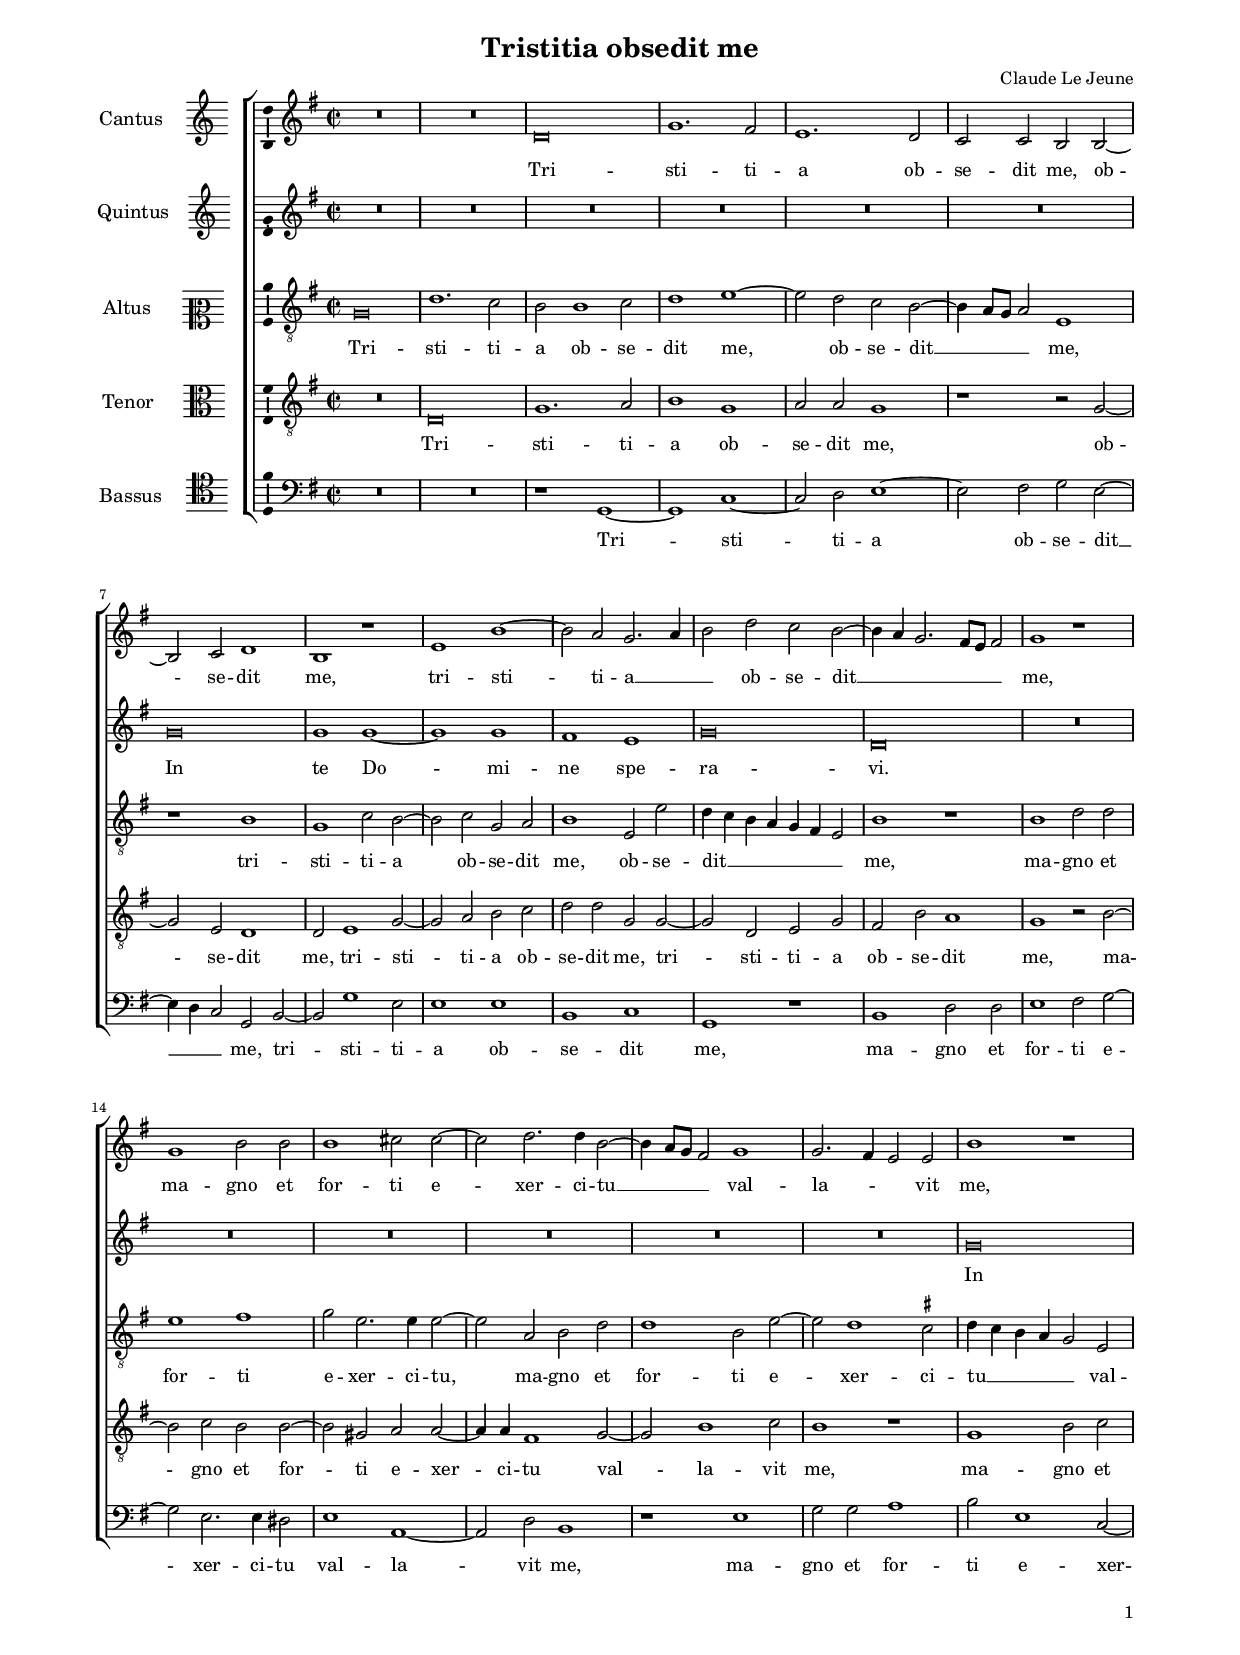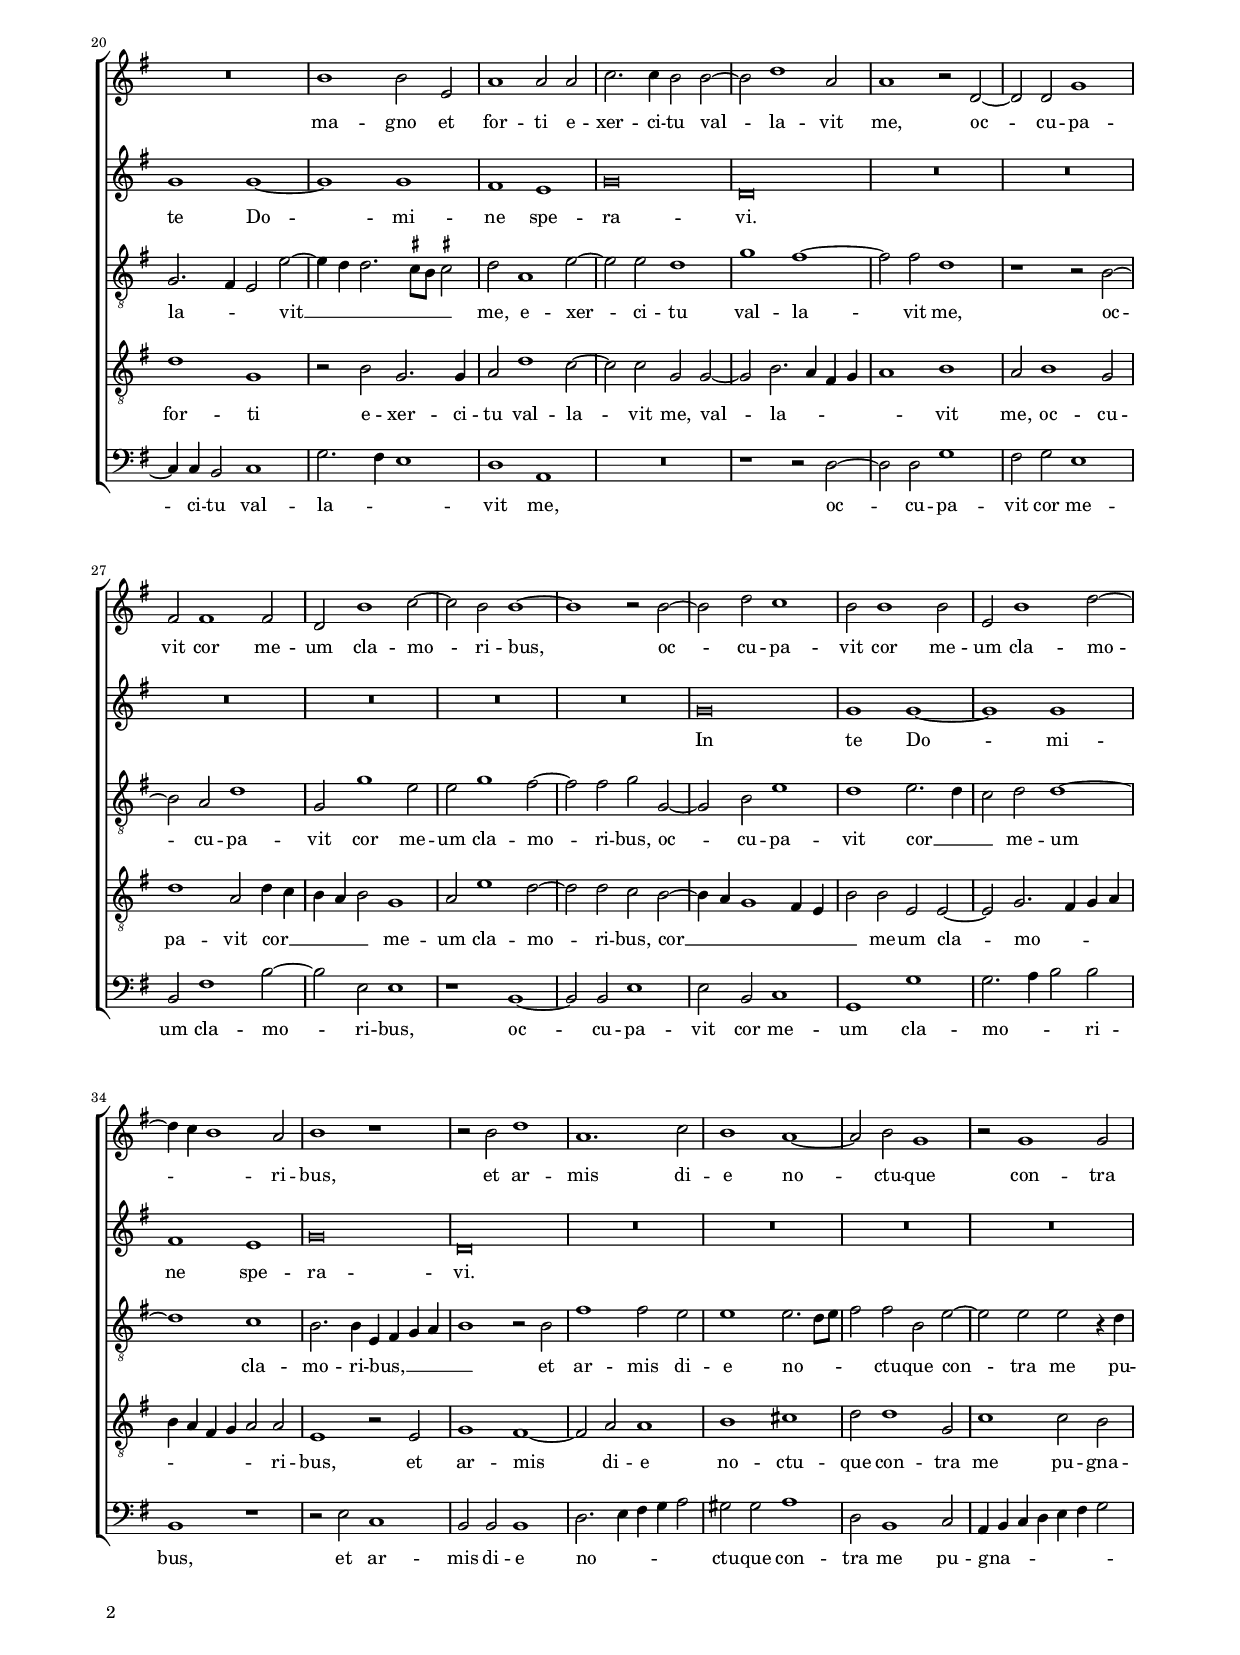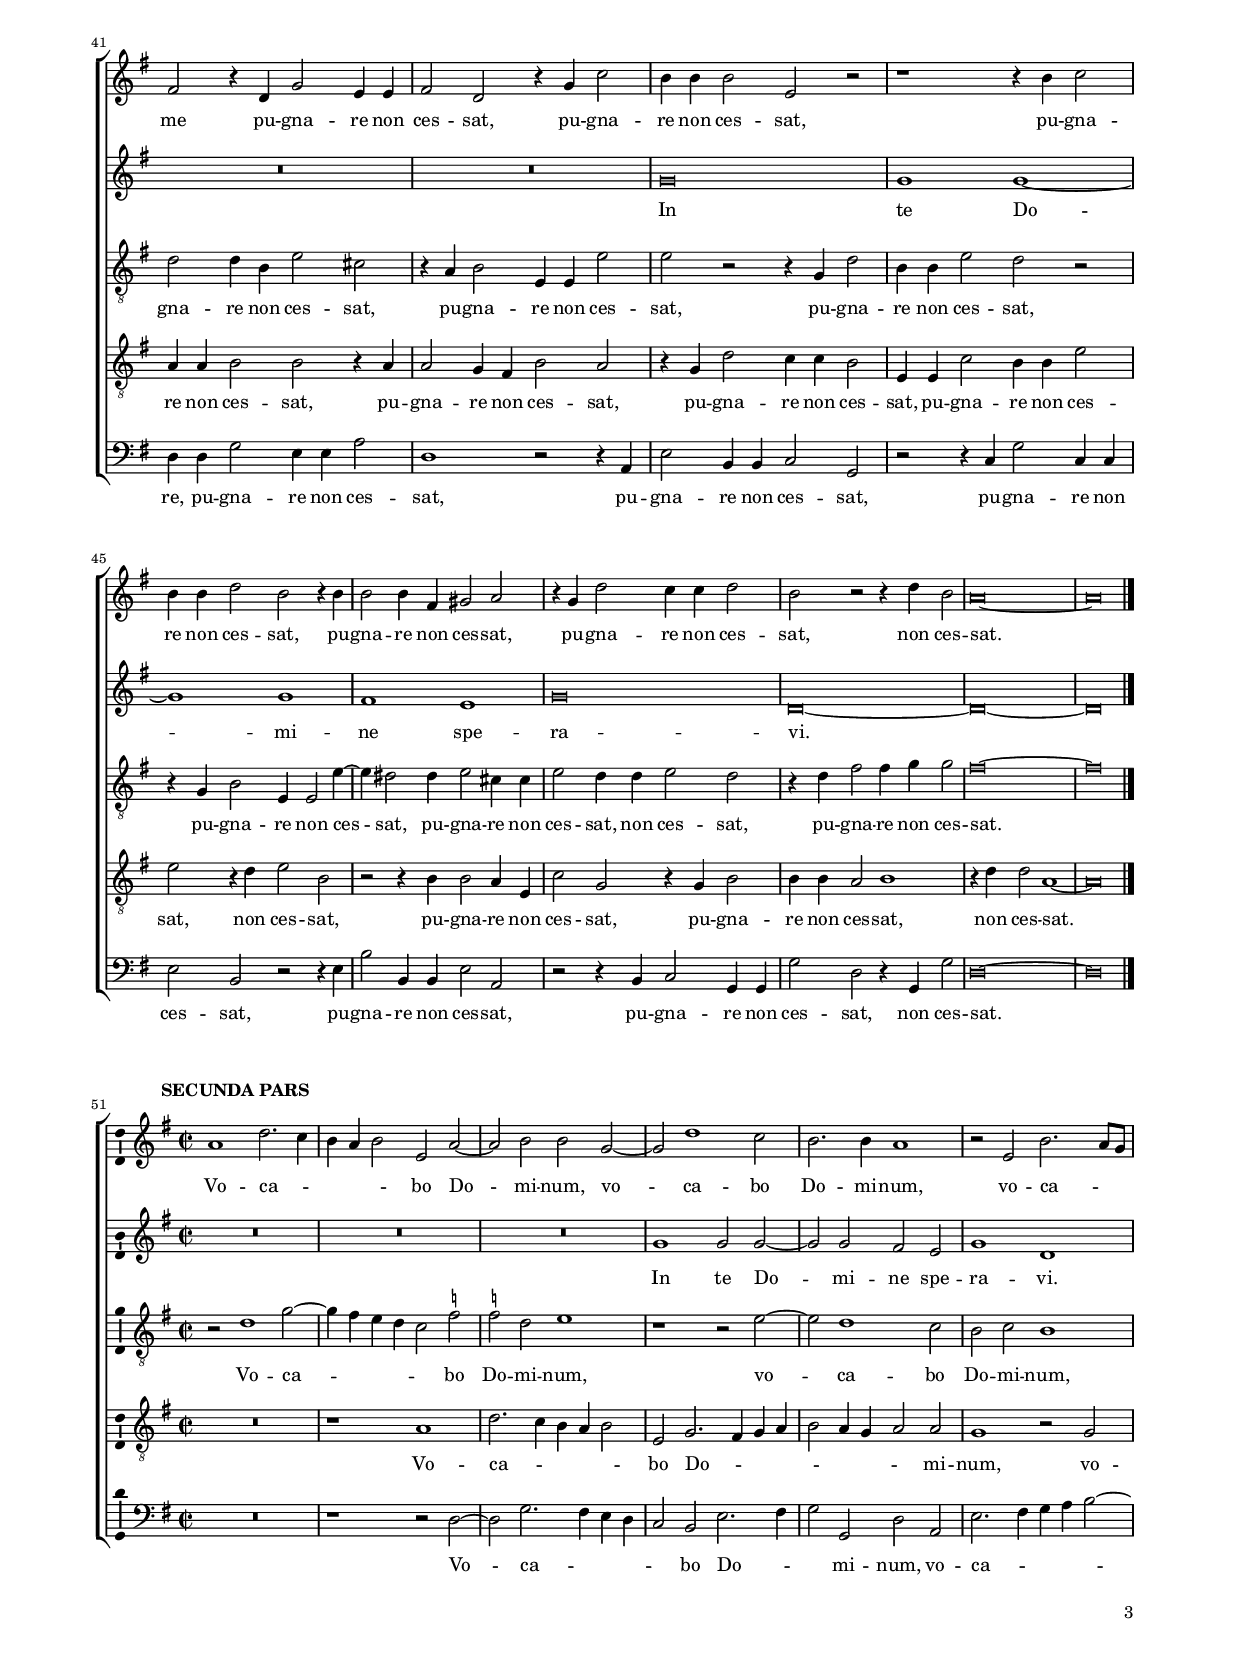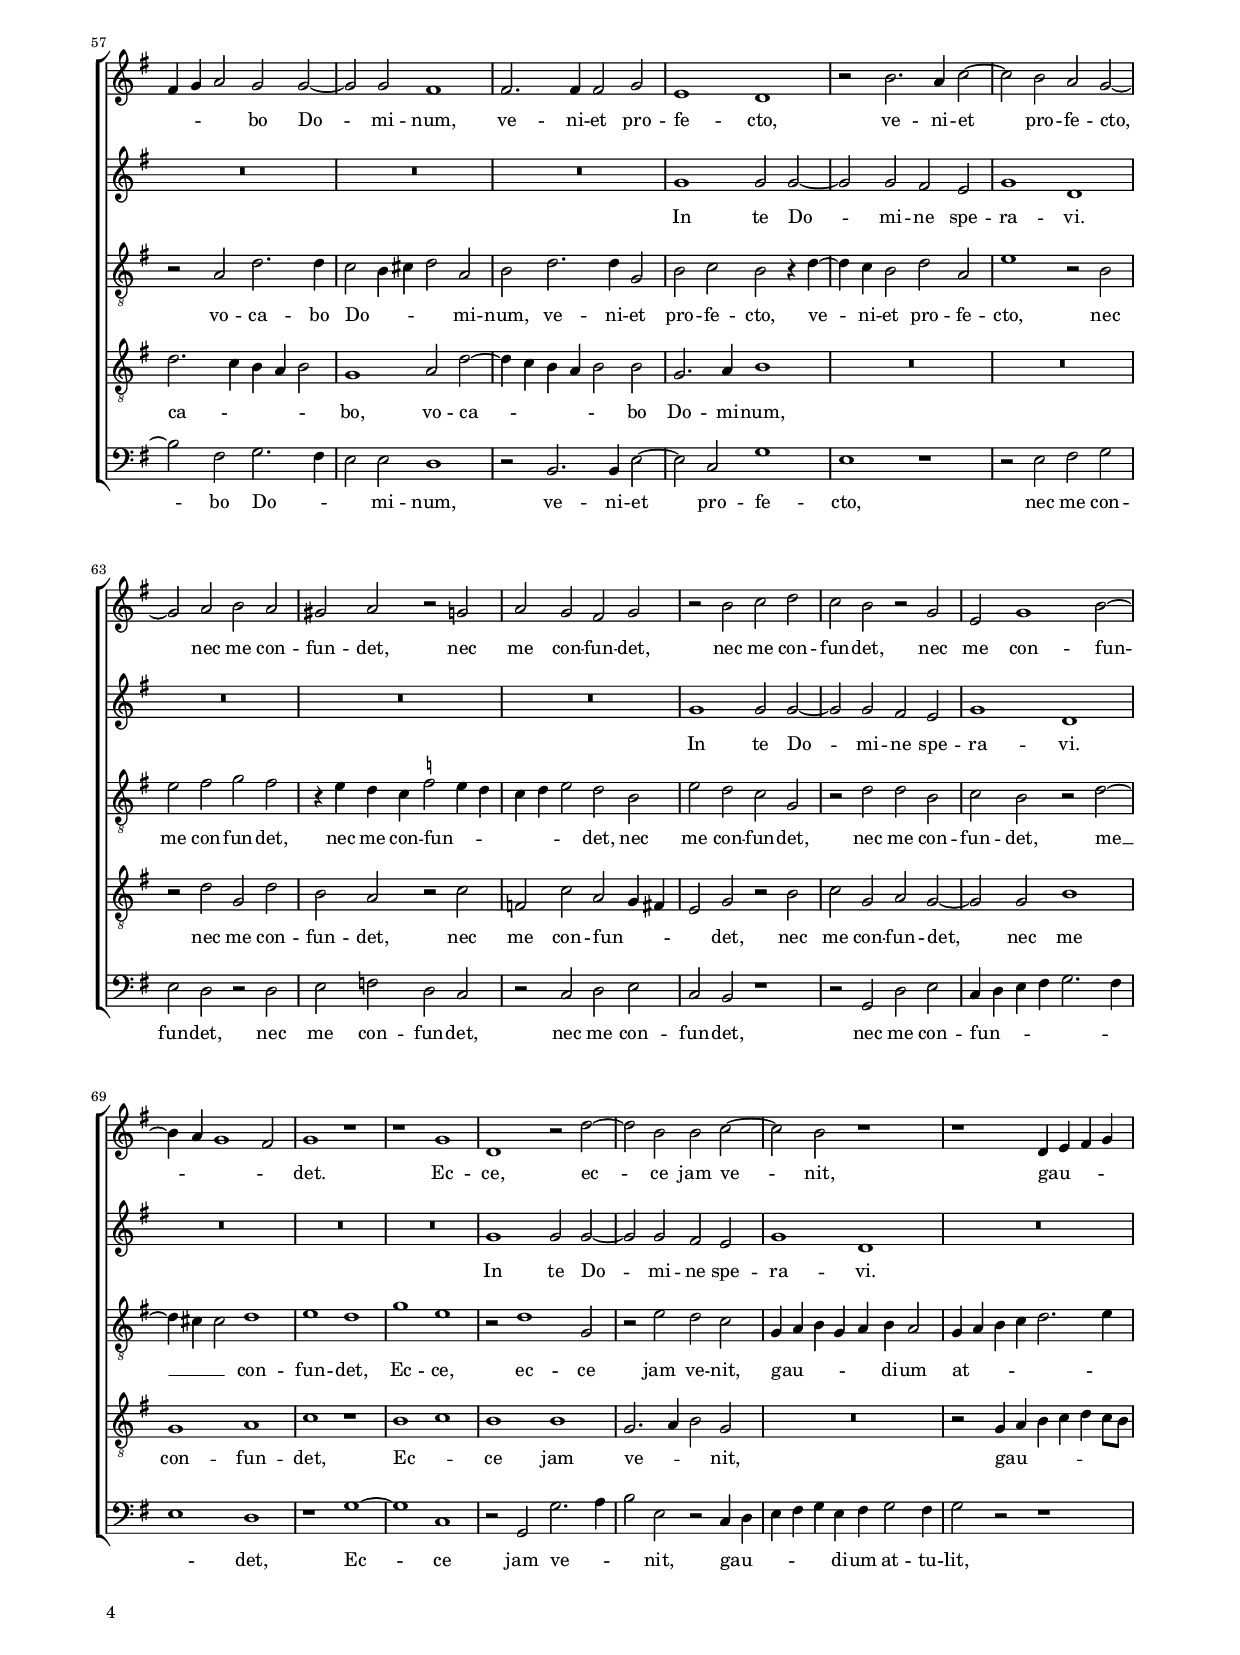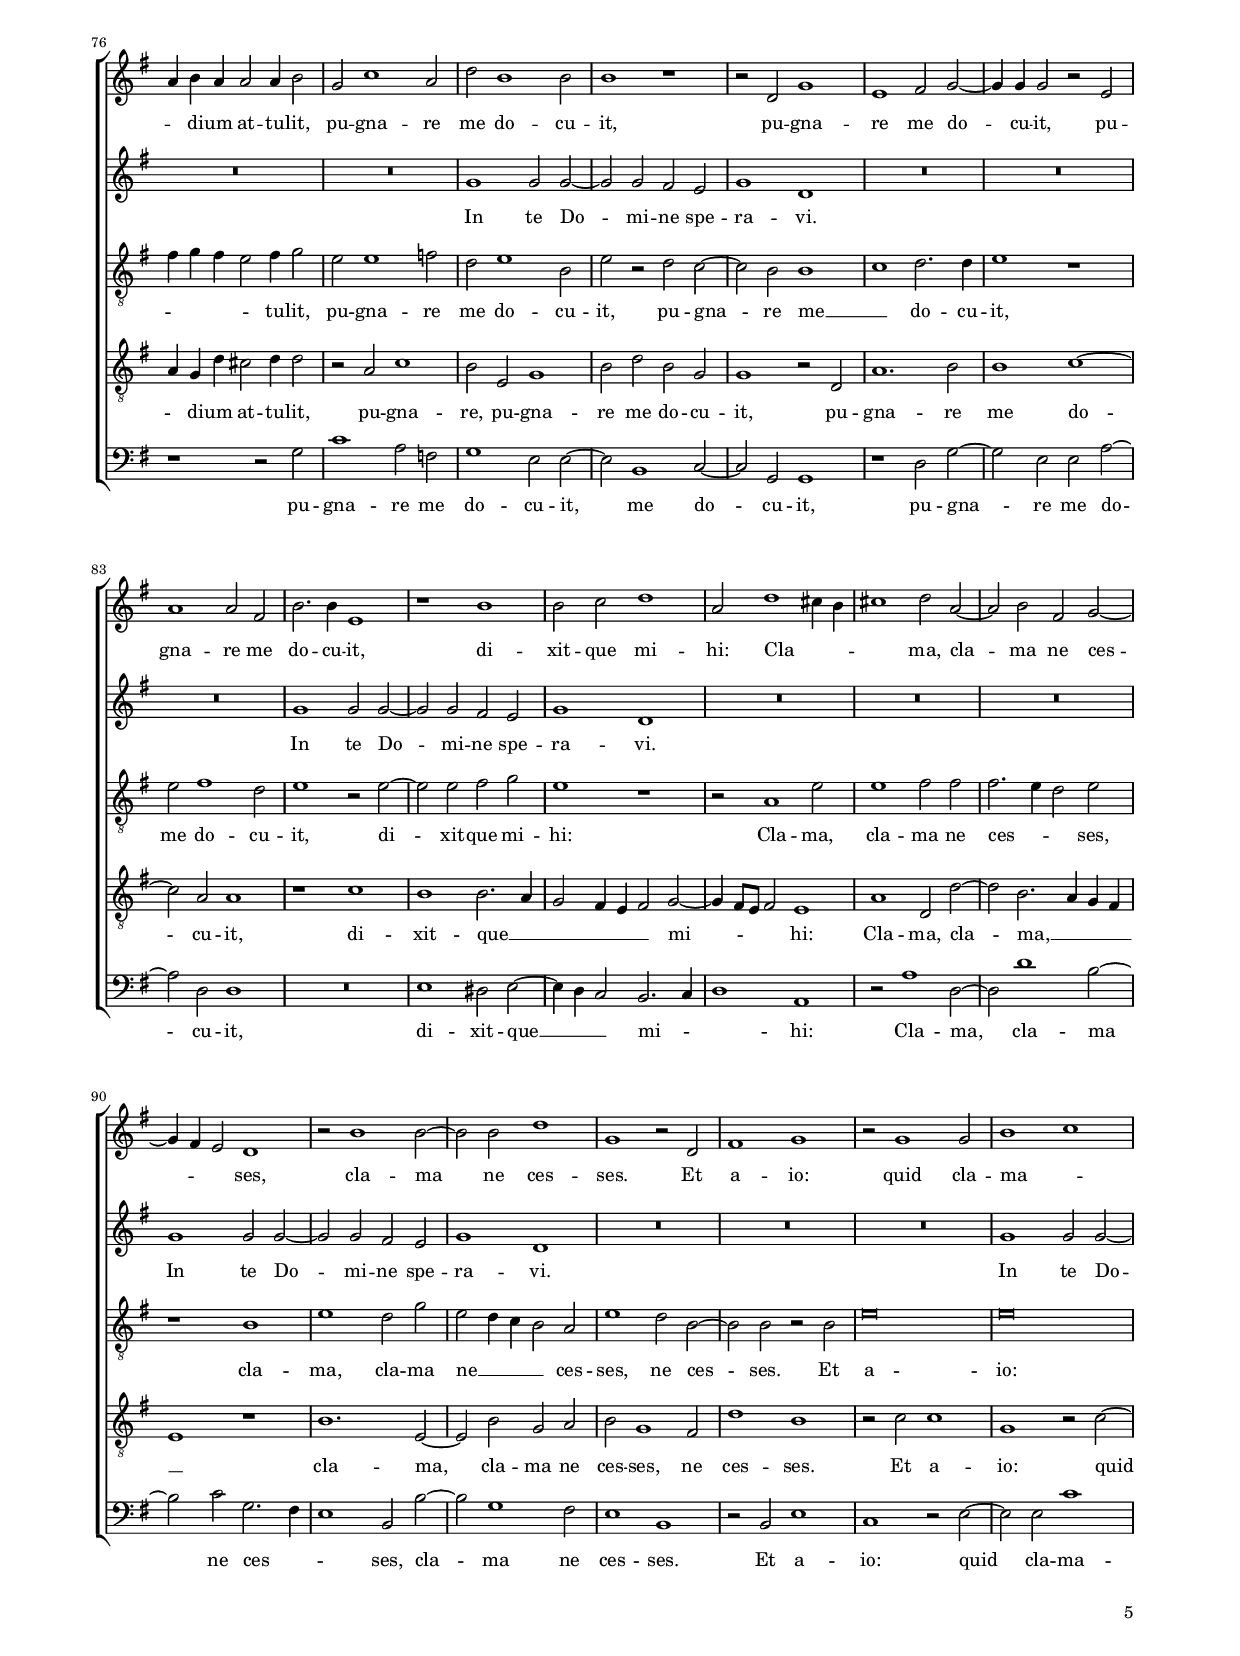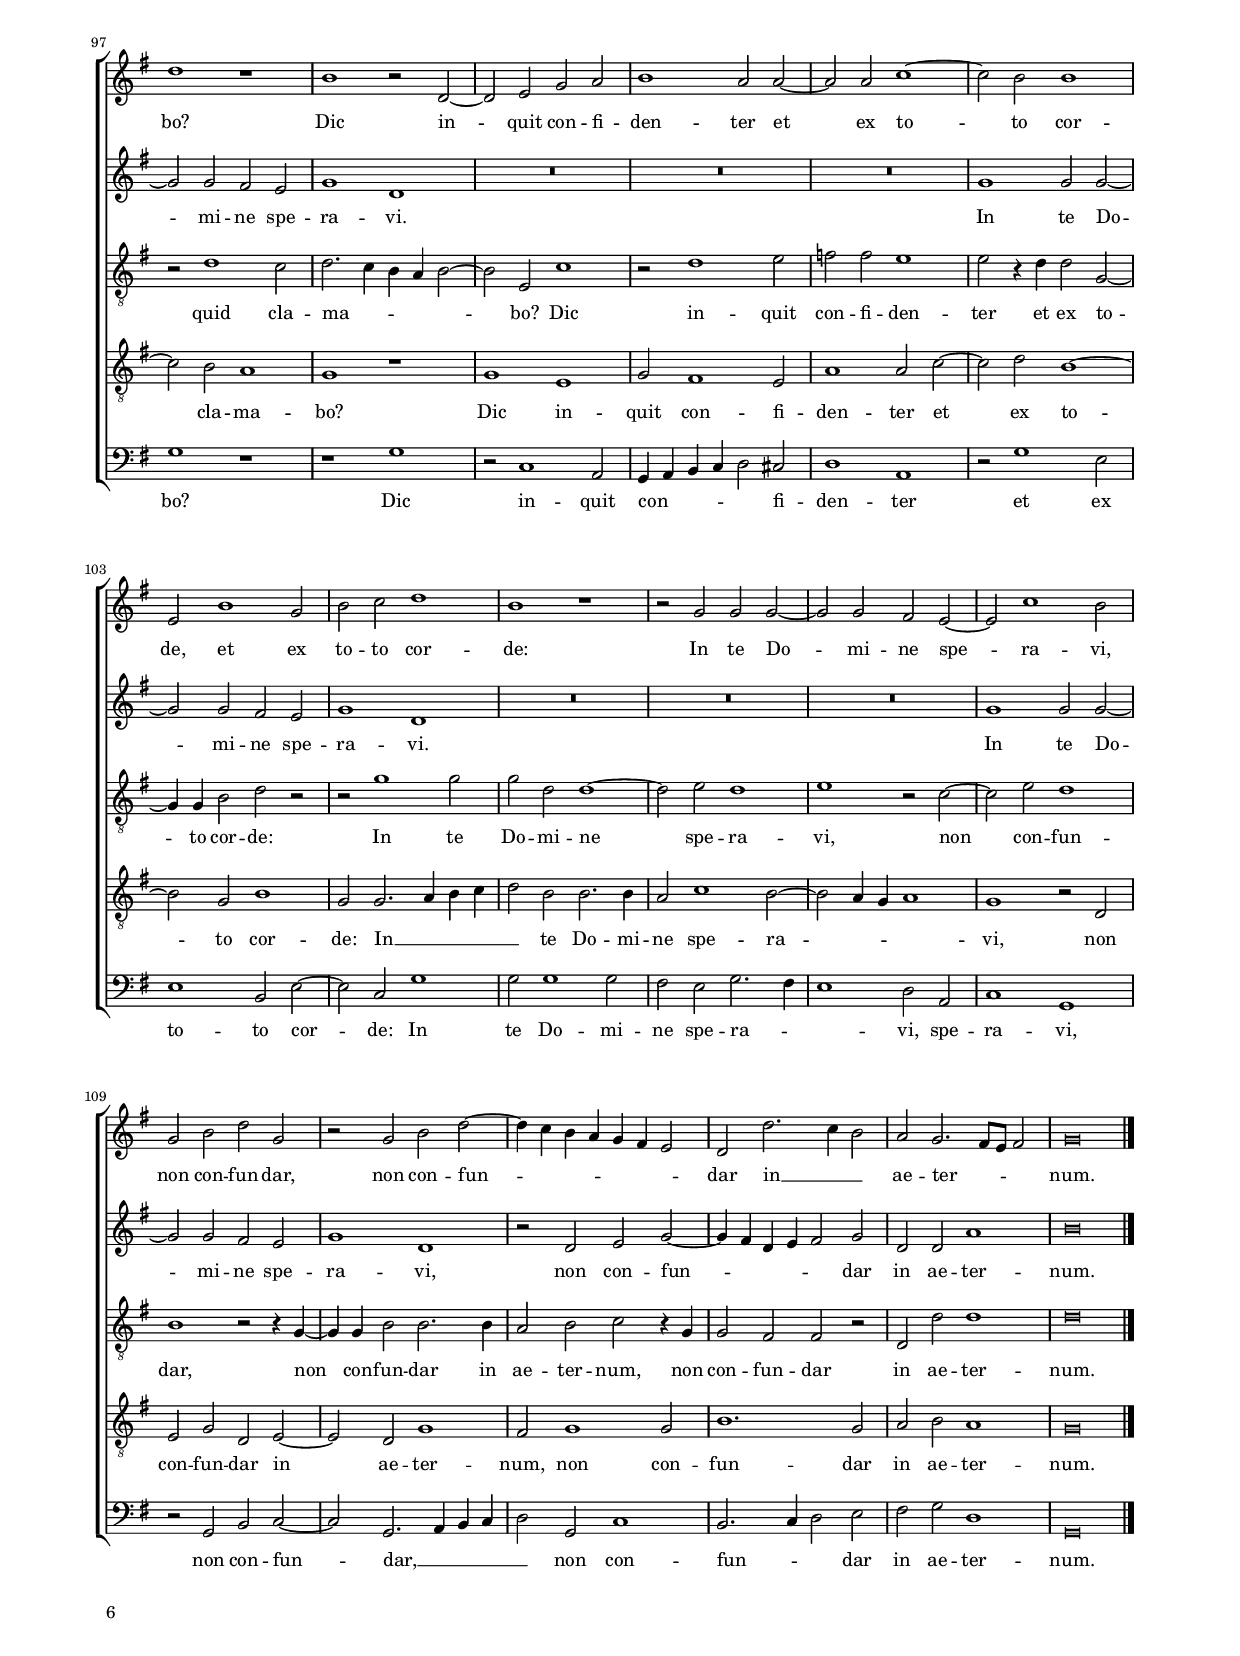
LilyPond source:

\header
{
  title="Tristitia obsedit me"
  composer="Claude Le Jeune"
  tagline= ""
}

\version "2.24.2"
\language deutsch
#(set-global-staff-size 15)
% #(set-default-paper-size "letter")
#(ly:set-option 'point-and-click #f)

	
	ficta = { \once \set suggestAccidentals = ##t }
	
	forget = #(define-music-function (music) (ly:music?) #{
		\accidentalStyle forget
		$music
		\accidentalStyle default
		#})


\paper
	{
	top-margin = 1.7 \cm
	bottom-margin = 1.1 \cm
	left-margin =1.8 \cm
	right-margin = 1.8 \cm
	ragged-bottom = ##f
	ragged-last-bottom = ##t
	print-page-number = ##f
	score-system-spacing = #'((basic-distance . 17) (minimum-distance . 14) (padding . 5) (strechability . 150))
	system-system-spacing = #'((basic-distance . 17) (minimum-distance . 14) (padding . 5) (strechability . 150))
	oddFooterMarkup=\markup   \fill-line { "" \fromproperty #'page:page-number-string }
	evenFooterMarkup=\markup  \fill-line { \fromproperty #'page:page-number-string "" }
	last-bottom-spacing = #'((basic-distance . 12) (minimum-distance . 7) (padding . 4))
	systems-per-page = 3
	page-count = 6
%	min-systems-per-page = 3
	}

global = {
	\key c \major
	\time 2/2 \set Score.measureLength = #(ly:make-moment 2/1)
	\set Score.tempoHideNote = ##t
	\tempo 2 = 90
	\skip 1*2*50 \bar "|."
	}
	

incipitcantus = \markup { \score {
	{
	\set Staff.instrumentName = \markup { \fontsize #1 "Cantus" }
	\key c \major
	\clef violin
	s4 \bar ""
	}
	\layout  {
	raggedright = ##t
	indent = 1.8 \cm
	line-width = 2.5 \cm
	\context { \Staff \remove Time_signature_engraver }
	\override Staff.Clef.Y-extent = #'(0 . 0)
	}} \hspace #1 }
      
       
incipitquintus = \markup { \score {
	{
	\set Staff.instrumentName = \markup { \fontsize #1 "Quintus" }
	\key c \major
	\clef violin
	s4 \bar ""
	}
	\layout  {
	raggedright = ##t
	indent = 1.8 \cm
	line-width = 2.5 \cm
	\context { \Staff \remove Time_signature_engraver }
	\override Staff.Clef.Y-extent = #'(0 . 0)
	}} \hspace #1 }
   

incipitaltus = \markup { \score {
	{
	\set Staff.instrumentName = \markup { \fontsize #1 "Altus" }
	\key c \major
	\clef mezzosoprano
	s4 \bar ""
	}
	\layout  {
	raggedright = ##t
	indent = 1.8 \cm
	line-width = 2.5 \cm
	\context { \Staff \remove Time_signature_engraver }
	\override Staff.Clef.Y-extent = #'(0 . 0)
	}} \hspace #1 }


incipittenor = \markup { \score {
	{
	\set Staff.instrumentName = \markup { \fontsize #1 "Tenor" }
	\key c \major
	\clef alto
	s4 \bar ""
	}
	\layout  {
	raggedright = ##t
	indent = 1.8 \cm
	line-width = 2.5 \cm
	\context { \Staff \remove Time_signature_engraver }
	\override Staff.Clef.Y-extent = #'(0 . 0)
	}} \hspace #1 }
      
      
incipitbassus = \markup { \score {
	{
	\set Staff.instrumentName = \markup { \fontsize #1 "Bassus" }
	\key c \major
	\clef tenor
	s4 \bar ""
	}
	\layout  {
	raggedright = ##t
	indent = 1.8 \cm
	line-width = 2.5 \cm
	\context { \Staff \remove Time_signature_engraver }
	\override Staff.Clef.Y-extent = #'(0 . 0)
	}} \hspace #1 }


cantus =  \relative c''
	{
	R\breve
	R\breve
	g\breve
	c1. h2
%5
	a1. g2 |
	f2 f e e~ \break
	e2 f g1
	e1 r
	a1 e'~
%10
	e2 d c2. d4 |
	e2 g f e~
	e4 d c2. h8 a h2
	c1 r \break
	c1 e2 e
%15
	e1 fis2 fis~ |
	fis2 g2. g4 e2~
	e4 d8 c h2 c1
	c2. h4 a2 a
	e'1 r \pageBreak
%20
	R\breve |
	e1 e2 a,
	d1 d2 d
	f2. f4 e2 e~
	e2 g1 d2
%25
	d1 r2 g,~ |
	g2 g c1 \break
	h2 h1 h2
	g2 e'1 f2~
	f2 e e1~
%30
	e1 r2 e~ |
	e2 g f1
	e2 e1 e2
	a,2 e'1 g2~ \break
	g4 f e1 d2
%35
	e1 r |
	r2 e g1
	d1. f2
	e1 d~
	d2 e c1
%40
	r2 c1 c2 | \pageBreak
	h2 r4 g c2 a4 a \noBreak
	h2 g r4 c f2 \noBreak
	e4 e e2 a, r \noBreak
	r1 r4 e' f2 \break 
%45
	e4 e g2 e r4 e |
	e2 e4 h cis2 d
	r4 c g'2 f4 f g2
	e2 r2 r4 g e2
	d\breve~
%50
	d\breve |
	}


quintus =  \relative c''
	{
	R\breve
	R\breve
	R\breve
	R\breve
%5
	R\breve |
	R\breve
	c\breve
	c1 c~
	c1 c
%10
	h1 a |
	c\breve
	g\breve
	R\breve
	R\breve
%15
	R\breve |
	R\breve
	R\breve
	R\breve
	c\breve
%20
	c1 c~ |
	c1 c
	h1 a
	c\breve
	g\breve
%25
	R\breve |
	R\breve
	R\breve
	R\breve
	R\breve
%30
	R\breve |
	c\breve
	c1 c~
	c1 c
	h1 a
%35
	c\breve |
	g\breve
	R\breve
	R\breve
	R\breve
%40
	R\breve |
	R\breve
	R\breve
	c\breve
	c1 c~
%45
	c1 c |
	h1 a
	c\breve
	g\breve~
	g\breve~
%50
	g\breve |
	}


altus =  \relative c'
	{
	c\breve
	g'1. f2
	e2 e1 f2
	g1 a~
%5
	a2 g f e~ |
	e4 d8 c d2 a1
	r1 e'
	c1 f2 e~
	e2 f c d
%10
	e1 a,2 a' |
	g4 f e d c h a2
	e'1 r
	e1 g2 g
	a1 h
%15
	c2 a2. a4 a2~ |
	a2 d, e g
	g1 e2 a~
	a2 g1 \ficta fis2
	g4 f e d c2 a
%20
	c2. h4 a2 a'~ |
	a4 g g2. \ficta fis8 e \ficta fis!2
	g2 d1 a'2~
	a2 a g1
	c1 h~
%25
	h2 h g1 |
	r1 r2 e~
	e2 d g1
	c,2 c'1 a2
	a2 c1 h2~
%30
	h2 h c c,~ |
	c2 e a1
	g1 a2. g4
	f2 g g1~
	g1 f
%35
	e2. e4 a, h c d |	
	e1 r2 e
	h'1 h2 a
	a1 a2. g8 a
	h2 h e, a~
%40
	a2 a a r4 g |
	g2 g4 e a2 fis
	r4 d e2 a,4 a a'2
	a2 r r4 c, g'2
	e4 e a2 g r
%45
	r4 c, e2 a,4 a2 a'4~ |
	a4 gis2 gis4 a2 fis4 fis 
	a2 g4 g a2 g2
	r4 g h2 h4 c c2
	h\breve~
%50
	h\breve |
	}


tenor  =  \relative c'
	{
	R\breve
	g\breve
	c1. d2
	e1 c
%5
	d2 d c1 |
	r1 r2 c~
	c2 a g1
	g2 a1 c2~
	c2 d e f
%10
	g2 g c, c~ |
	c2 g a c
	h2 e d1
	c1 r2 e~
	e2 f e e~
%15
	e2 cis d d~ |
	d4 d h1 c2~
	c2 e1 f2
	e1 r
	c1 e2 f
%20
	g1 c, |
	r2 e c2. c4
	d2 g1 f2~
	f2 f c c~
	c2 e2. d4 h c
%25
	d1 e |
	d2 e1 c2
	g'1 d2 g4 f
	e4 d e2 c1
	d2 a'1 g2~
%30
	g2 g f e~ |
	e4 d c1 h4 a
	e'2 e a, a~
	a2 c2. h4 c d
	e4 d h c d2 d
%35
	a1 r2 a |
	c1 h~
	h2 d d1
	e1 fis
	g2 g1 c,2
%40
	f1 f2 e |
	d4 d e2 e r4 d
	d2 c4 h e2 d
	r4 c g'2 f4 f e2
	a,4 a f'2 e4 e a2
%45
	a2 r4 g a2 e |
	r2 r4 e e2 d4 a
	f'2 c r4 c e2
	e4 e d2 e1
	r4 g g2 d1~
%50
	d\breve |
	}


bassus  =  \relative c
	{
	R\breve
	R\breve
	r1 c~
	c1 f~
%5
	f2 g a1~ |
	a2 h c a~
	a4 g f2 c e~
	e2 c'1 a2
	a1 a
%10
	e1 f |
	c1 r
	e1 g2 g
	a1 h2 c~
	c2 a2. a4 gis2
%15
	a1 d,~ |
	d2 g e1
	r1 a
	c2 c d1
	e2 a,1 f2~
%20
	f4 f e2 f1 |
	c'2. h4 a1
	g1 d
	R\breve
	r1 r2 g~
%25
	g2 g c1 |
	h2 c a1
	e2 h'1 e2~
	e2 a, a1
	r1 e~
%30
	e2 e a1 |
	a2 e f1
	c1 c'
	c2. d4 e2 e
	e,1 r
%35
	r2 a f1 |
	e2 e e1
	g2. a4 h c d2
	cis2 cis d1
	g,2 e1 f2
%40
	d4 e f g a h c2 |
	g4 g c2 a4 a d2
	g,1 r2 r4 d
	a'2 e4 e f2 c
	r2 r4 f c'2 f,4 f
%45
	a2 e r r4 a |
	e'2 e,4 e a2 d,
	r2 r4 e f2 c4 c
	c'2 g r4 c, c'2
	g\breve~
%50
	g\breve |
	}


lyricscantus = \lyricmode {
	Tri -- sti -- ti -- a ob -- se -- dit me,
	ob -- se -- dit me,
	tri -- sti -- ti -- a __ _ _ ob -- se -- dit __ _ _ _ _ _ me,
	ma -- gno et for -- ti e -- xer -- ci -- tu __ _ _ _ val -- la -- _ _ vit me,
	ma -- gno et for -- ti e -- xer -- ci -- tu val -- la -- vit me,
	oc -- cu -- pa -- vit cor me -- um cla -- mo -- ri -- bus,
	oc -- cu -- pa -- vit cor me -- um cla -- mo -- _ _ ri -- bus,
	et ar -- mis di -- e no -- ctu -- que con -- tra me
	pu -- gna -- re non ces -- sat,
	pu -- gna -- re non ces -- sat,
	pu -- gna -- re non ces -- sat,
	pu -- gna -- re non ces -- sat,
	pu -- gna -- re non ces -- sat,
	non ces -- sat.
	}


lyricsquintus = \lyricmode {
	In te Do -- mi -- ne spe -- ra -- vi.
	In te Do -- mi -- ne spe -- ra -- vi.
	In te Do -- mi -- ne spe -- ra -- vi.
	In te Do -- mi -- ne spe -- ra -- vi.
	}


lyricsaltus = \lyricmode {
	Tri -- sti -- ti -- a ob -- se -- dit me,
	ob -- se -- dit __ _ _ _ me,
	tri -- sti -- ti -- a ob -- se -- dit me,
	ob -- se -- dit __ _ _ _ _ _ _ me,
	ma -- gno et for -- ti e -- xer -- ci -- tu,
	ma -- gno et for -- ti e -- xer -- ci -- tu __ _ _ _ _ val -- la -- _ _ vit __ _ _ _ _ _ me,
	e -- xer -- ci -- tu val -- la -- vit me,
	oc -- cu -- pa -- vit cor me -- um cla -- mo -- ri -- bus,
	oc -- cu -- pa -- vit cor __ _ _ me -- um cla -- mo -- ri -- bus, __ _ _ _ _
	et ar -- mis di -- e no -- _ _ _ ctu -- que con -- tra me
	pu -- gna -- re non ces -- sat,
	pu -- gna -- re non ces -- sat,
	pu -- gna -- re non ces -- sat,
	pu -- gna -- re non ces -- sat,
	pu -- gna -- re non ces -- sat,
	non ces -- sat,
	pu -- gna -- re non ces -- sat.
	}


lyricstenor = \lyricmode {
	Tri -- sti -- ti -- a ob -- se -- dit me,
	ob -- se -- dit me,
	tri -- sti -- ti -- a ob -- se -- dit me,
	tri -- sti -- ti -- a ob -- se -- dit me,
	ma -- gno et for -- ti e -- xer -- ci -- tu val -- la -- vit me,
	ma -- gno et for -- ti e -- xer -- ci -- tu val -- la -- vit me,
	val -- la -- _ _ _ _ vit me,
	oc -- cu -- pa -- vit cor __ _ _ _ _ me -- um cla -- mo -- ri -- bus,
	cor __ _ _ _ _ _ me -- um cla -- mo -- _ _ _ _ _ _ _ _ ri -- bus,
	et ar -- mis di -- e no -- ctu -- que con -- tra me
	pu -- gna -- re non ces -- sat,
	pu -- gna -- re non ces -- sat,
	pu -- gna -- re non ces -- sat,
	pu -- gna -- re non ces -- sat,
	non ces -- sat,
	pu -- gna -- re non ces -- sat,
	pu -- gna -- re non ces -- sat,
	non ces -- sat.
	}


lyricsbassus = \lyricmode {
	Tri -- sti -- ti -- a ob -- se -- dit __ _ _ me,
	tri -- sti -- ti -- a ob -- se -- dit me,
	ma -- gno et for -- ti e -- xer -- ci -- tu val -- la -- vit me,
	ma -- gno et for -- ti e -- xer -- ci -- tu val -- la -- _ _ vit me,
	oc -- cu -- pa -- vit cor me -- um cla -- mo -- ri -- bus,
	oc -- cu -- pa -- vit cor me -- um cla -- mo -- _ _ ri -- bus,
	et ar -- mis di -- e no -- _ _ _ _ ctu -- que con -- tra me
	pu -- gna -- _ _ _ _ _ _ re,
	pu -- gna -- re non ces -- sat,
	pu -- gna -- re non ces -- sat,
	pu -- gna -- re non ces -- sat,
	pu -- gna -- re non ces -- sat,
	pu -- gna -- re non ces -- sat,
	non ces -- sat.
	}


\score
{  
	\transpose c g, {
	\new ChoirStaff \with { \override StaffGrouper.staff-staff-spacing.basic-distance = #12 }
	<<

	\new Staff << \global
	\new Voice="v1" {
		\set Staff.instrumentName=\incipitcantus
		\set Staff.midiInstrument = "reed organ"
		\clef violin
		\cantus }
	\new Lyrics \lyricsto "v1" {\lyricscantus }
	>>


	\new Staff << \global
	\new Voice="v5" {
		\set Staff.instrumentName=\incipitquintus
		\set Staff.midiInstrument = "reed organ"
		\clef violin
		\quintus}
	\new Lyrics \lyricsto "v5" {\lyricsquintus }
	>>


	\new Staff << \global
	\new Voice="v2" {
		\set Staff.instrumentName=\incipitaltus
		\set Staff.midiInstrument = "reed organ"
		\clef "G_8"
		\altus}
	\new Lyrics \lyricsto "v2" {\lyricsaltus }
	>>


	\new Staff << \global
	\new Voice="v3" {
		\set Staff.instrumentName=\incipittenor
		\set Staff.midiInstrument = "reed organ"
		\clef "G_8"
		\tenor }
	\new Lyrics \lyricsto "v3" {\lyricstenor }
	>>


	\new Staff << \global
	\new Voice="v4" {
		\set Staff.instrumentName=\incipitbassus
		\set Staff.midiInstrument = "reed organ"
		\clef bass
		\bassus }
	\new Lyrics \lyricsto "v4" {\lyricsbassus}
	>>

	>>
	} % transpose

	\layout
	{
	indent = 2.5 \cm
	\context { \Staff \override TimeSignature.break-visibility = #end-of-line-invisible }
	\context { \Lyrics \override VerticalAxisGroup.nonstaff-relatedstaff-spacing.padding = #1.4 }
	\context { \Staff \consists Ambitus_engraver }
	\context { \Score \override BarNumber.padding = #2 }
	\context { \Voice \override NoteHead.style = #'baroque }
	}


\midi
	{
	\tempo 2 = 90
	}

}

%%%%%%%%%%%%%%%%%%%%  SECUNDA PARS %%%%%%%%%%%%%%%%%%%%


global = {
	\key c \major
	\time 2/2 \set Score.measureLength = #(ly:make-moment 2/1)
	\set Score.tempoHideNote = ##t
	\tempo 2 = 90
	\set Score.barNumberVisibility = #all-bar-numbers-visible \bar ""
	\set Score.currentBarNumber = #51
	\skip 1*2*64 \bar "|."
	}


cantus =  \relative c''
	{
	d1 g2. f4
	e4 d e2 a, d~
	d2 e e c~
	c2 g'1 f2
%5
	e2. e4 d1 |
	r2 a e'2. d8 c
	h4 c d2 c c~
	c2 c h1
	h2. h4 h2 c
%10
	a1 g |
	r2 e'2. d4 f2~
	f2 e d c~
	c2 d e d
	cis2 d r c
%15
	d2 c h c |
	r2 e f g
	f2 e r2 c
	a2 c1 e2~
	e4 d c1 h2
%20
	c1 r |
	r1 c
	g1 r2 g'~
	g2 e e f~
	f2 e r1
%25
	r1 g,4 a h c |
	d4 e d d2 d4 e2
	c2 f1 d2
	g2 e1 e2
	e1 r
%30
	r2 g, c1 |
	a1 h2 c~
	c4 c c2 r a
	d1 d2 h
	e2. e4 a,1
%35
	r1 e' |
	e2 f g1
	d2 g1 fis4 e
	fis1 g2 d~
	d2 e h c~
%40
	c4 h a2 g1 |
	r2 e'1 e2~
	e2 e g1
	c,1 r2 g
	h1 c
%45
	r2 c1 c2 |
	e1 f
	g1 r
	e1 r2 g,~
	g2 a c d
%50
	e1 d2 d~ |
	d2 d f1~
	f2 e e1
	a,2 e'1 c2
	e2 f g1
%55
	e1 r |
	r2 c c c~
	c2 c h a~
	a2 f'1 e2
	c2 e g c,
%60
	r2 c e g~ |
	g4 f e d c h a2
	g2 g'2. f4 e2
	d2 c2. h8 a h2
	c\breve |
	}


quintus =  \relative c''
	{
	R\breve
	R\breve
	R\breve
	c1 c2 c~
%5
	c2 c h a |
	c1 g
	R\breve
	R\breve
	R\breve
%10
	c1 c2 c~ |
	c2 c h a
	c1 g
	R\breve
	R\breve
%15
	R\breve |
	c1 c2 c~
	c2 c h a
	c1 g
	R\breve
%20
	R\breve |
	R\breve
	c1 c2 c~
	c2 c h2 a
	c1 g
%25
	R\breve |
	R\breve
	R\breve
	c1 c2 c~
	c2 c h2 a
%30
	c1 g |
	R\breve
	R\breve
	R\breve
	c1 c2 c~
%35
	c2 c h2 a |
	c1 g
	R\breve
	R\breve
	R\breve
%40
	c1 c2 c~ |
	c2 c h a
	c1 g
	R\breve
	R\breve
%45
	R\breve |
	c1 c2 c~
	c2 c h a
	c1 g
	R\breve
%50
	R\breve |
	R\breve
	c1 c2 c~
	c2 c h a
	c1 g
%55
	R\breve |
	R\breve
	R\breve
	c1 c2 c~
	c2 c h a
%60
	c1 g |
	r2 g a c~
	c4 h g a h2 c
	g2 g d'1
	e\breve |
	}


altus =  \relative c'
	{
	r2 g'1 c2~
	c4 h a g f2 \ficta b
	\ficta b2 g a1
	r1 r2 a~
%5
	a2 g1 f2 |
	e2 f e1
	r2 d g2. g4
	f2 e4 fis g2 d
	e2 g2. g4 c,2
%10
	e2 f e r4 g~ |
	g4 f e2 g d
	a'1 r2 e
	a2 h c h
	r4 a g f \ficta b2 a4 g
%15
	f4 g a2 g e |
	a2 g f c
	r2 g' g e
	f2 e r g~
	g4 fis fis2 g1
%20
	a1 g |
	c1 a
	r2 g1 c,2
	r2 a' g f
	c4 d e c d e d2
%25
	c4 d e f g2. a4 |
	h4 c h a2 h4 c2
	a2 a1 b2
	g2 a1 e2
	a2 r g f~
%30
	f2 e e1 |
	f1 g2. g4
	a1 r
	a2 h1 g2
	a1 r2 a~
%35
	a2 a h c |
	a1 r
	r2 d,1 a'2
	a1 h2 h
	h2. a4 g2 a
%40
	r1 e |
	a1 g2 c
	a2 g4 f e2 d
	a'1 g2 e~
	e2 e r e
%45
	a\breve |
	a\breve
	r2 g1 f2
	g2. f4 e d e2~
	e2 a, f'1
%50
	r2 g1 a2 |
	b2 b a1
	a2 r4 g g2 c,~
	c4 c e2 g r
	r2 c1 c2
%55
	c2 g g1~ |
	g2 a g1
	a1 r2 f~
	f2 a g1
	e1 r2 r4 c~
%60
	c4 c e2 e2. e4 |
	d2 e f r4 c
	c2 h h r
	g2 g' g1
	g\breve |
	}


tenor  =  \relative c'
	{
	R\breve
	r1 d
	g2. f4 e d e2
	a,2 c2. h4 c d
%5
	e2 d4 c d2 d |
	c1 r2 c
	g'2. f4 e d e2
	c1 d2 g~
	g4 f e d e2 e
%10
	c2. d4 e1 |
	R\breve
	R\breve
	r2 g c, g'
	e2 d r f
%15
	b,2 f' d c4 h |
	a2 c r e
	f2 c d c~
	c2 c e1
	c1 d
%20
	f1 r |
	e1 f
	e1 e
	c2. d4 e2 c
	R\breve
%25
	r2 c4 d e f g f8 e |
	d4 c g' fis2 g4 g2
	r2 d f1
	e2 a, c1
	e2 g e c
%30
	c1 r2 g |
	d'1. e2
	e1 f~
	f2 d d1
	r1 f
%35
	e1 e2. d4 |
	c2 h4 a h2 c~
	c4 h8 a h2 a1
	d1 g,2 g'~
	g2 e2. d4 c h
%40
	a1 r |
	e'1. a,2~
	a2 e' c d
	e2 c1 h2
	g'1 e
%45
	r2 f f1 |
	c1 r2 f~
	f2 e d1
	c1 r
	c1 a
%50
	c2 h1 a2 |
	d1 d2 f~
	f2 g e1~
	e2 c e1
	c2 c2. d4 e f
%55
	g2 e e2. e4 |
	d2 f1 e2~
	e2 d4 c d1
	c1 r2 g
	a2 c g a~
%60
	a2 g c1 |
	h2 c1 c2
	e1. c2
	d2 e d1
	c\breve |
	}


bassus  =  \relative c
	{
	R\breve
	r1 r2 g'~
	g2 c2. h4 a g
	f2 e a2. h4
%5
	c2 c, g' d |
	a'2. h4 c d e2~
	e2 h c2. h4
	a2 a g1
	r2 e2. e4 a2~
%10
	a2 f c'1 |
	a1 r
	r2 a h c
	a2 g r g
	a2 b g f
%15
	r2 f g a |
	f2 e r1
	r2 c g' a
	f4 g a h c2. h4
	a1 g
%20
	r1 c~ |
	c1 f,
	r2 c c'2. d4
	e2 a, r f4 g
	a4 h c a h c2 h4
%25
	c2 r r1 |
	r1 r2 c
	f1 d2 b
	c1 a2 a~
	a2 e1 f2~
%30
	f2 c c1 |
	r1 g'2 c~
	c2 a a d~
	d2 g, g1
	R\breve
%35
	a1 gis2 a~ |
	a4 g f2 e2. f4
	g1 d
	r2 d'1 g,2~
	g2 g'1 e2~
%40
	e2 f c2. h4 |
	a1 e2 e'~
	e2 c1 h2
	a1 e
	r2 e a1
%45
	f1 r2 a~ |
	a2 a f'1
	c1 r
	r1 c
	r2 f,1 d2
%50
	c4 d e f g2 fis |
	g1 d
	r2 c'1 a2
	a1 e2 a~
	a2 f c'1
%55
	c2 c1 c2 |
	h2 a c2. h4
	a1 g2 d
	f1 c
	r2 c e f~
%60
	f2 c2. d4 e f |
	g2 c, f1
	e2. f4 g2 a
	h2 c g1
	c,\breve |
	}


lyricscantus = \lyricmode {
	Vo -- ca -- _ _ _ _ bo Do -- mi -- num,
	vo -- ca -- bo Do -- mi -- num,
	vo -- ca -- _ _ _ _ _ bo Do -- mi -- num,
	ve -- ni -- et pro -- fe -- cto,
	ve -- ni -- et pro -- fe -- cto,
	nec me con -- fun -- det,
	nec me con -- fun -- det,
	nec me con -- fun -- det,
	nec me con -- fun -- _ _ _ det.
	Ec -- ce,
	ec -- ce jam ve -- nit,
	gau -- _ _ _ _ di -- um at -- tu -- lit,
	pu -- gna -- re me do -- cu -- it,
	pu -- gna -- re me do -- cu -- it,
	pu -- gna -- re me do -- cu -- it,
	di -- xit -- que mi -- hi:
	Cla -- _ _ _ ma,
	cla -- ma ne ces -- _ _ ses,
	cla -- ma ne ces -- ses.
	Et a -- io: quid cla -- ma -- _ bo?
	Dic in -- quit con -- fi -- den -- ter
	et ex to -- to cor -- de,
	et ex to -- to cor -- de:
	In te Do -- mi -- ne spe -- ra -- vi,
	non con -- fun -- dar,
	non con -- fun -- _ _ _ _ _ _ dar in __ _ _ ae -- ter -- _ _ _ num.
	}


lyricsquintus = \lyricmode {
	In te Do -- mi -- ne spe -- ra -- vi.
	In te Do -- mi -- ne spe -- ra -- vi.
	In te Do -- mi -- ne spe -- ra -- vi.
	In te Do -- mi -- ne spe -- ra -- vi.
	In te Do -- mi -- ne spe -- ra -- vi.
	In te Do -- mi -- ne spe -- ra -- vi.
	In te Do -- mi -- ne spe -- ra -- vi.
	In te Do -- mi -- ne spe -- ra -- vi.
	In te Do -- mi -- ne spe -- ra -- vi.
	In te Do -- mi -- ne spe -- ra -- vi,
	non con -- fun -- _ _ _ _ dar in ae -- ter -- num.
	}


lyricsaltus = \lyricmode {
	Vo -- ca -- _ _ _ _ bo Do -- mi -- num,
	vo -- ca -- bo Do -- mi -- num,
	vo -- ca -- bo Do -- _ _ _ mi -- num,
	ve -- ni -- et pro -- fe -- cto,
	ve -- ni -- et pro -- fe -- cto,
	nec me con -- fun -- det,
	nec me con -- fun -- _ _ _ _ _ det,
	nec me con -- fun -- det,
	nec me con -- fun -- det,
	me __ _ _ con -- fun -- det,
	Ec -- ce,
	ec -- ce jam ve -- nit,
	gau -- _ _ _ _ di -- um at -- _ _ _ _ _ _ _ _ _ tu -- lit,
	pu -- gna -- re me do -- cu -- it,
	pu -- gna -- re me __ _ do -- cu -- it,
	me do -- cu -- it,
	di -- xit -- que mi -- hi:
	Cla -- ma,
	cla -- ma ne ces -- _ _ ses,
	cla -- ma,
	cla -- ma ne __ _ _ _ ces -- ses,
	ne ces -- ses.
	Et a -- io: quid cla -- ma -- _ _ _ _ bo?
	Dic in -- quit con -- fi -- den -- ter
	et ex to -- to cor -- de:
	In te Do -- mi -- ne spe -- ra -- vi,
	non con -- fun -- dar,
	non con -- fun -- dar in ae -- ter -- num,
	non con -- fun -- dar in ae -- ter -- num.
	}


lyricstenor = \lyricmode {
	Vo -- ca -- _ _ _ _ bo Do -- _ _ _ _ _ _ _ mi -- num,
	vo -- ca -- _ _ _ _ bo,
	vo -- ca -- _ _ _ _ bo Do -- mi -- num,
	nec me con -- fun -- det,
	nec me con -- fun -- _ _ _ det,
	nec me con -- fun -- det,
	nec me con -- fun -- det,
	Ec -- _ ce jam ve -- _ _ nit,
	gau -- _ _ _ _ _ _ _ di -- um at -- tu -- lit,
	pu -- gna -- re,
	pu -- gna -- re me do -- cu -- it,
	pu -- gna -- re me do -- cu -- it,
	di -- xit -- que __ _ _ _ _ _ mi -- _ _ _ hi:
	Cla -- ma,
	cla -- ma, __ _ _ _ _
	cla -- ma,
	cla -- ma ne ces -- ses,
	ne ces -- ses.
	Et a -- io: quid cla -- ma -- bo?
	Dic in -- quit con -- fi -- den -- ter
	et ex to -- to cor -- de:
	In __ _ _ _ _ te Do -- mi -- ne spe -- ra -- _ _ _ vi,
	non con -- fun -- dar in ae -- ter -- num,
	non con -- fun -- dar in ae -- ter -- num.
	}


lyricsbassus = \lyricmode {
	Vo -- ca -- _ _ _ _ bo Do -- _ _ mi -- num,
	vo -- ca -- _ _ _ _ bo Do -- _ _ mi -- num,
	ve -- ni -- et pro -- fe -- cto,
	nec me con -- fun -- det,
	nec me con -- fun -- det,
	nec me con -- fun -- det,
	nec me con -- fun -- _ _ _ _ _ _ det,
	Ec -- ce jam ve -- _ _ nit,
	gau -- _ _ _ _ di -- um at -- tu -- lit,
	pu -- gna -- re me do -- cu -- it,
	me do -- cu -- it,
	pu -- gna -- re me do -- cu -- it,
	di -- xit -- que __ _ _ mi -- _ _ hi:
	Cla -- ma,
	cla -- ma ne ces -- _ _ ses,
	cla -- ma ne ces -- ses.
	Et a -- io: quid cla -- ma -- bo?
	Dic in -- quit con -- _ _ _ _ fi -- den -- ter
	et ex to -- to cor -- de:
	In te Do -- mi -- ne spe -- ra -- _ _ vi,
	spe -- ra -- vi,
	non con -- fun -- dar, __ _ _ _ _
	non con -- fun -- _ _ dar in ae -- ter -- num.
	}


\score
	{  
	\transpose c g, {
	\new ChoirStaff \with { \override StaffGrouper.staff-staff-spacing.basic-distance = #12 }
	<<

	\new Staff <<\global
	\new Voice="v1" {
	  %\set Staff.instrumentName=Cantus
		\set Staff.midiInstrument = "reed organ"
		\clef violin
		\cantus }
	\new Lyrics \lyricsto "v1" {\lyricscantus }
	>>


	\new Staff << \global
	\new Voice="v5" {
	  %\set Staff.instrumentName=Quintus
		\set Staff.midiInstrument = "reed organ"
		\clef violin
		\quintus}
	\new Lyrics \lyricsto "v5" {\lyricsquintus }
	>>


	\new Staff << \global
	\new Voice="v2" {
	  %\set Staff.instrumentName=Altus
		\set Staff.midiInstrument = "reed organ"
		\clef "G_8"
		\altus}
	\new Lyrics \lyricsto "v2" {\lyricsaltus }
	>>


	\new Staff <<\global
	\new Voice="v3" {
	  %\set Staff.instrumentName=Tenor
		\set Staff.midiInstrument = "reed organ"
		\clef "G_8"
		\tenor }
	\new Lyrics \lyricsto "v3" {\lyricstenor }
	>>


	\new Staff <<\global
	\new Voice="v4" {
	  %\set Staff.instrumentName=Bassus
		\set Staff.midiInstrument = "reed organ"
		\clef bass
		\bassus }
	\new Lyrics \lyricsto "v4" {\lyricsbassus}
	>>
	
	>>
	} % transpose

	\layout
	{
	indent = 0 \cm
	\context { \Staff \override TimeSignature.break-visibility = #end-of-line-invisible }
	\context { \Lyrics \override VerticalAxisGroup.nonstaff-relatedstaff-spacing.padding = #1.4 }
	\context { \Staff \consists Ambitus_engraver }
	\context { \Score \override BarNumber.padding = #2 }
	\context { \Voice \override NoteHead.style = #'baroque }
	}

	\header { piece = \markup { \raise #2 \hspace #7 \bold "SECUNDA PARS"} }

\midi
	{
	\tempo 2 = 90
	}
	
}

% EOF
